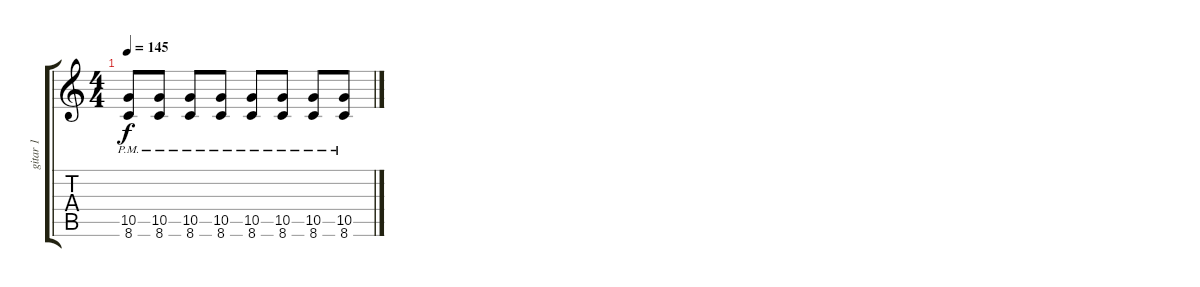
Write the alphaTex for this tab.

\track ("gitar 1" "gitar 1") {instrument electricguitarclean}
\staff {score tabs}
\tuning (E4 B3 G3 D3 A2 E2) {hide}
\ts (4 4)
\tempo 145
\clef g2
\ks c
(10.5{pm} 8.6{pm}).8{dy f} (10.5{pm} 8.6{pm}).8 (10.5{pm} 8.6{pm}).8 (10.5{pm} 8.6{pm}).8 (10.5{pm} 8.6{pm}).8 (10.5{pm} 8.6{pm}).8 (10.5{pm} 8.6{pm}).8 (10.5{pm} 8.6{pm}).8
